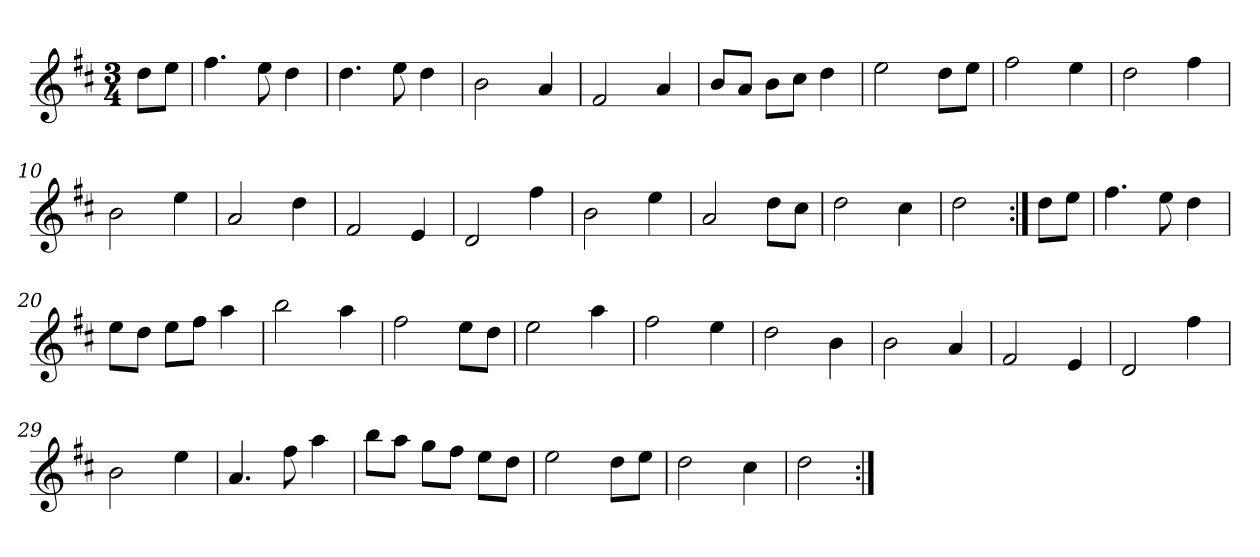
**kern
*part1
*staff1
*clefG2
*k[f#c#]
*D:
*M3/4
=1
8dd\L
8ee\J
=2
4.ff#\
8ee\
4dd\
=3
4.dd\
8ee\
4dd\
=4
2b\
4a/
=5
2f#/
4a/
=6
8b/L
8a/J
8b\L
8cc#\J
4dd\
=7
2ee\
8dd\L
8ee\J
=8
2ff#\
4ee\
=9
2dd\
4ff#\
=10
2b\
4ee\
=11
2a/
4dd\
=12
2f#/
4e/
=13
2d/
4ff#\
=14
2b\
4ee\
!!LO:LB:g=z
=15
2a/
8dd\L
8cc#\J
=16
2dd\
4cc#\
=17
2dd\
=18:|!
8dd\L
8ee\J
=19
4.ff#\
8ee\
4dd\
=20
8ee\L
8dd\J
8ee\L
8ff#\J
4aa\
=21
2bb\
4aa\
=22
2ff#\
8ee\L
8dd\J
=23
2ee\
4aa\
=24
2ff#\
4ee\
=25
2dd\
4b\
=26
2b\
4a/
=27
2f#/
4e/
=28
2d/
4ff#\
!!LO:LB:g=z
=29
2b\
4ee\
=30
4.a/
8ff#\
4aa\
=31
8bb\L
8aa\J
8gg\L
8ff#\J
8ee\L
8dd\J
=32
2ee\
8dd\L
8ee\J
=33
2dd\
4cc#\
=34
2dd\
=:|!
*-
